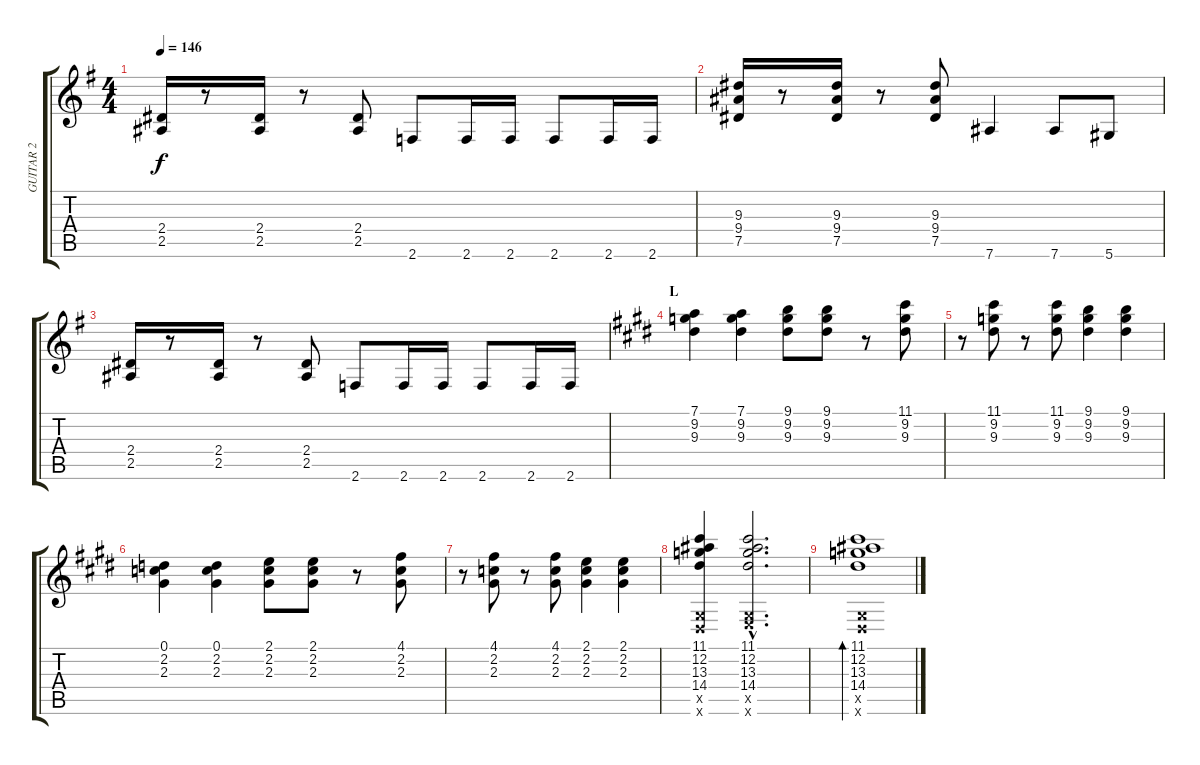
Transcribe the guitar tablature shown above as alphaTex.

\track ("GUITAR 2" "GUITAR 2") {instrument distortionguitar}
\staff {score tabs}
\tuning (D4 Bb3 Gb3 Db3 Ab2 Eb2) {hide}
\ts (4 4)
\tempo 146
\clef g2
\ks eminor
(2.4 2.5).16{dy f} r.8 (2.4 2.5).16 r.8 (2.4 2.5).8 2.6.8 2.6.16 2.6.16 2.6.8 2.6.16 2.6.16 |
(9.3 9.4 7.5).16 r.8 (9.3 9.4 7.5).16 r.8 (9.3 9.4 7.5).8 7.6.4 7.6.8 5.6.8 |
(2.4 2.5).16 r.8 (2.4 2.5).16 r.8 (2.4 2.5).8 2.6.8 2.6.16 2.6.16 2.6.8 2.6.16 2.6.16 |
\section ("" "L")
\ks e
(7.1 9.2 9.3).4{volume 7 instrument electricguitarjazz} (7.1 9.2 9.3).4 (9.1 9.2 9.3).8 (9.1 9.2 9.3).8 r.8 (11.1 9.2 9.3).8 |
r.8 (11.1 9.2 9.3).8 r.8 (11.1 9.2 9.3).8 (9.1 9.2 9.3).4 (9.1 9.2 9.3).4 |
(0.1 2.2 2.3).4 (0.1 2.2 2.3).4 (2.1 2.2 2.3).8 (2.1 2.2 2.3).8 r.8 (4.1 2.2 2.3).8 |
r.8 (4.1 2.2 2.3).8 r.8 (4.1 2.2 2.3).8 (2.1 2.2 2.3).4 (2.1 2.2 2.3).4 |
(11.1 12.2 13.3 14.4 0.5{x} 0.6{x}).4 (11.1{hac} 12.2{hac} 13.3{hac} 14.4{hac} 0.5{hac x} 1.6{hac x}).2{d} |
(11.1 12.2 13.3 14.4 0.5{x} 0.6{x}).1{bd 240}
